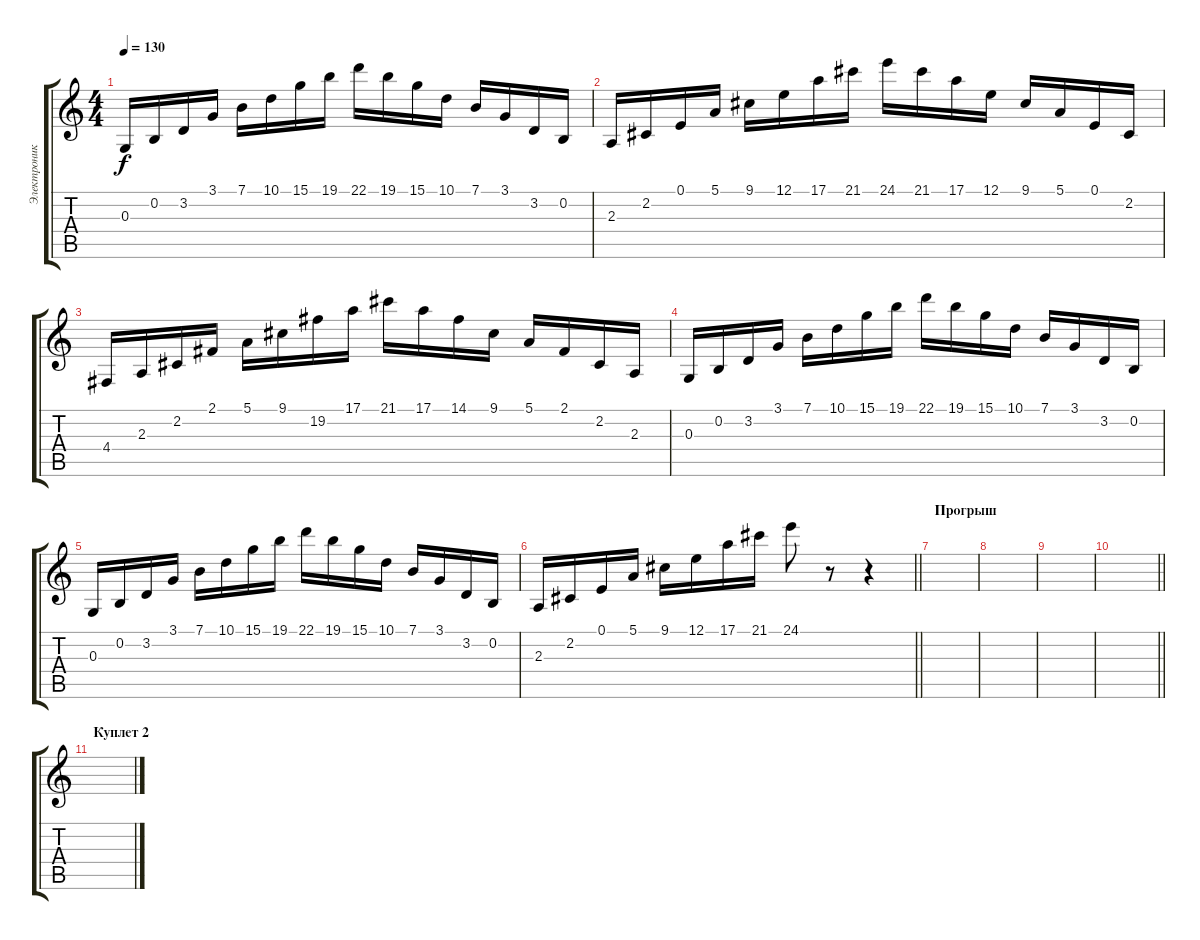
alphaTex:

\track ("Электроника" "Электроник") {instrument harpsichord}
\staff {score tabs}
\tuning (E4 B3 G3 D3 A2 E2) {hide}
\ts (4 4)
\tempo 130
\clef g2
\ks c
0.3.16{dy f} 0.2.16 3.2.16 3.1.16 7.1.16 10.1.16 15.1.16 19.1.16 22.1.16 19.1.16 15.1.16 10.1.16 7.1.16 3.1.16 3.2.16 0.2.16 |
2.3.16 2.2.16 0.1.16 5.1.16 9.1.16 12.1.16 17.1.16 21.1.16 24.1.16 21.1.16 17.1.16 12.1.16 9.1.16 5.1.16 0.1.16 2.2.16 |
4.4.16 2.3.16 2.2.16 2.1.16 5.1.16 9.1.16 19.2.16 17.1.16 21.1.16 17.1.16 14.1.16 9.1.16 5.1.16 2.1.16 2.2.16 2.3.16 |
0.3.16 0.2.16 3.2.16 3.1.16 7.1.16 10.1.16 15.1.16 19.1.16 22.1.16 19.1.16 15.1.16 10.1.16 7.1.16 3.1.16 3.2.16 0.2.16 |
0.3.16 0.2.16 3.2.16 3.1.16 7.1.16 10.1.16 15.1.16 19.1.16 22.1.16 19.1.16 15.1.16 10.1.16 7.1.16 3.1.16 3.2.16 0.2.16 |
\barLineRight lightlight
2.3.16 2.2.16 0.1.16 5.1.16 9.1.16 12.1.16 17.1.16 21.1.16 24.1.8 r.8 r.4 |
\section ("" "Прогрыш")
|
|
|
\barLineRight lightlight
|
\section ("" "Куплет 2")
